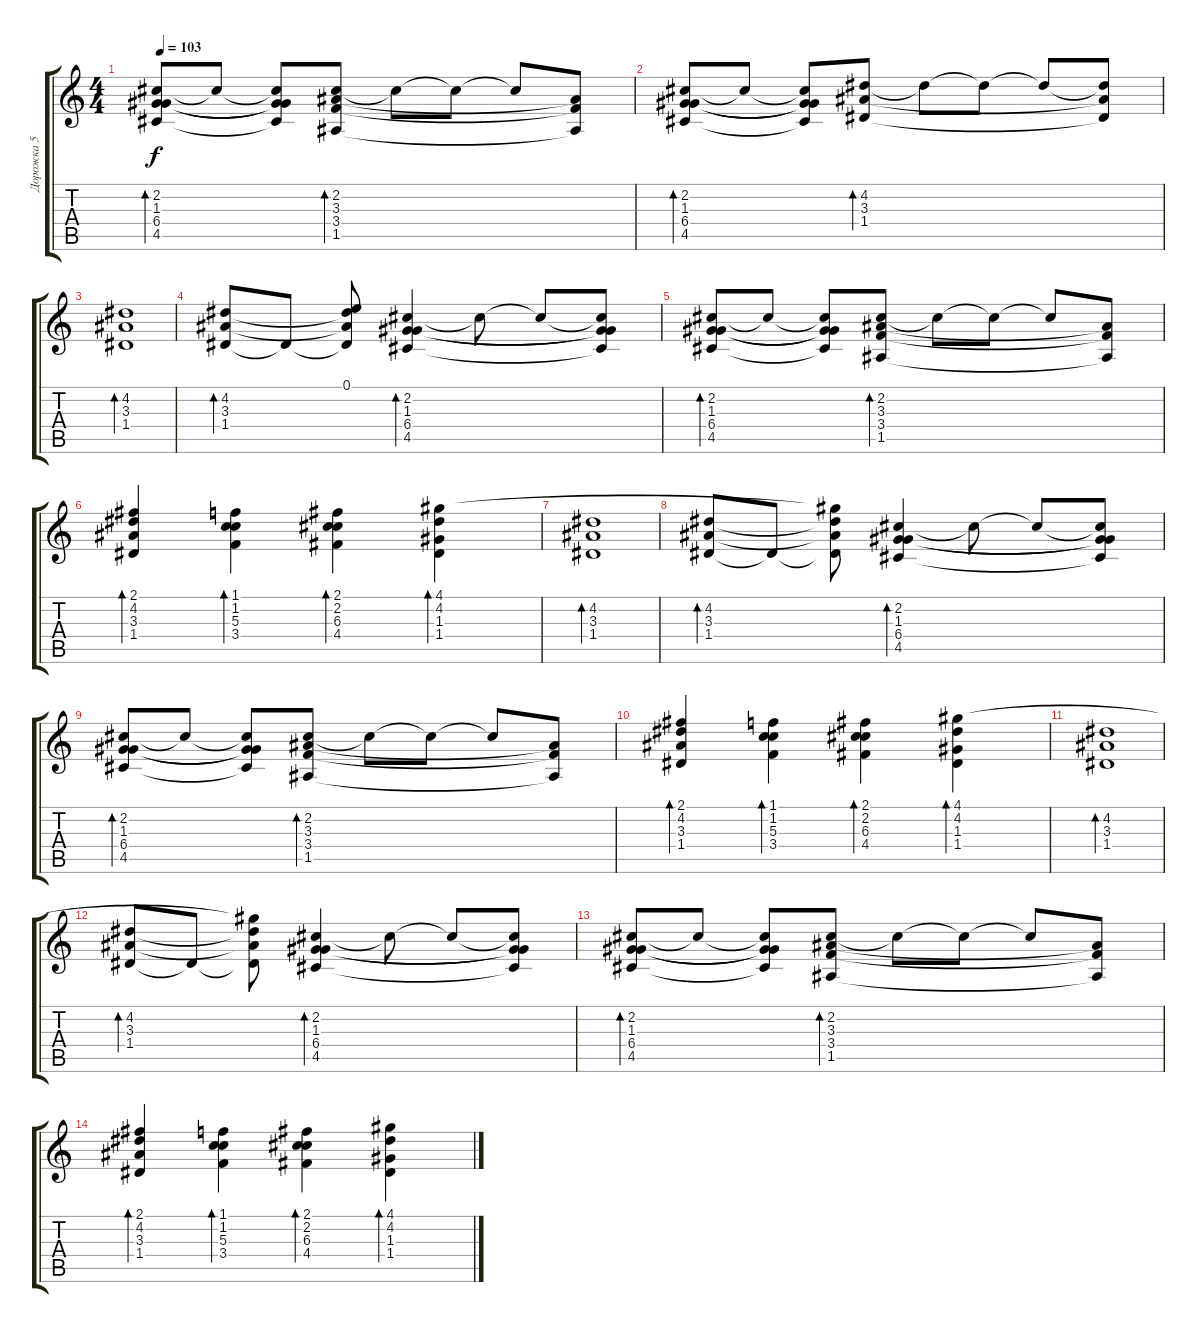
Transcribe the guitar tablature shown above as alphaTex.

\track ("Дорожка 5" "Дорожка 5") {instrument acousticguitarsteel}
\staff {score tabs}
\tuning (E4 B3 G3 D3 A2 E2) {hide}
\ts (4 4)
\tempo 103
\clef g2
\ks c
(2.2 1.3 6.4 4.5).8{bd 60 dy f} 2.2{t}.8 (2.2{t} 1.3{t} 6.4{t} 4.5{t}).8 (2.2 3.3 3.4 1.5).8{bd 60} 2.2{t}.8 2.2{t}.8 2.2{t}.8 (3.3{t} 3.4{t} 1.5{t}).8 |
(2.2 1.3 6.4 4.5).8{bd 60} 2.2{t}.8 (2.2{t} 1.3{t} 6.4{t} 4.5{t}).8 (4.2 3.3 1.4).8{bd 240} 4.2{t}.8 4.2{t}.8 4.2{t}.8 (4.2{t} 3.3{t} 1.4{t}).8 |
(4.2 3.3 1.4).1{bd 240} |
(4.2 3.3 1.4).8{bd 240} 1.4{t}.8 (0.1 4.2{t} 3.3{t} 1.4{t}).8 (2.2 1.3 6.4 4.5).4{bd 60} 2.2{t}.8 2.2{t}.8 (2.2{t} 1.3{t} 6.4{t} 4.5{t}).8 |
(2.2 1.3 6.4 4.5).8{bd 60} 2.2{t}.8 (2.2{t} 1.3{t} 6.4{t} 4.5{t}).8 (2.2 3.3 3.4 1.5).8{bd 60} 2.2{t}.8 2.2{t}.8 2.2{t}.8 (3.3{t} 3.4{t} 1.5{t}).8 |
(2.1 4.2 3.3 1.4).4{bd 60} (1.1 1.2 5.3 3.4).4{bd 60} (2.1 2.2 6.3 4.4).4{bd 60} (4.1 4.2 1.3 1.4).4{bd 60} |
(4.2 3.3 1.4).1{bd 240} |
(4.2 3.3 1.4).8{bd 240} 1.4{t}.8 (4.1{t} 4.2{t} 3.3{t} 1.4{t}).8 (2.2 1.3 6.4 4.5).4{bd 60} 2.2{t}.8 2.2{t}.8 (2.2{t} 1.3{t} 6.4{t} 4.5{t}).8 |
(2.2 1.3 6.4 4.5).8{bd 60} 2.2{t}.8 (2.2{t} 1.3{t} 6.4{t} 4.5{t}).8 (2.2 3.3 3.4 1.5).8{bd 60} 2.2{t}.8 2.2{t}.8 2.2{t}.8 (3.3{t} 3.4{t} 1.5{t}).8 |
(2.1 4.2 3.3 1.4).4{bd 60} (1.1 1.2 5.3 3.4).4{bd 60} (2.1 2.2 6.3 4.4).4{bd 60} (4.1 4.2 1.3 1.4).4{bd 60} |
(4.2 3.3 1.4).1{bd 240} |
(4.2 3.3 1.4).8{bd 240} 1.4{t}.8 (4.1{t} 4.2{t} 3.3{t} 1.4{t}).8 (2.2 1.3 6.4 4.5).4{bd 60} 2.2{t}.8 2.2{t}.8 (2.2{t} 1.3{t} 6.4{t} 4.5{t}).8 |
(2.2 1.3 6.4 4.5).8{bd 60} 2.2{t}.8 (2.2{t} 1.3{t} 6.4{t} 4.5{t}).8 (2.2 3.3 3.4 1.5).8{bd 60} 2.2{t}.8 2.2{t}.8 2.2{t}.8 (3.3{t} 3.4{t} 1.5{t}).8 |
(2.1 4.2 3.3 1.4).4{bd 60} (1.1 1.2 5.3 3.4).4{bd 60} (2.1 2.2 6.3 4.4).4{bd 60} (4.1 4.2 1.3 1.4).4{bd 60}
